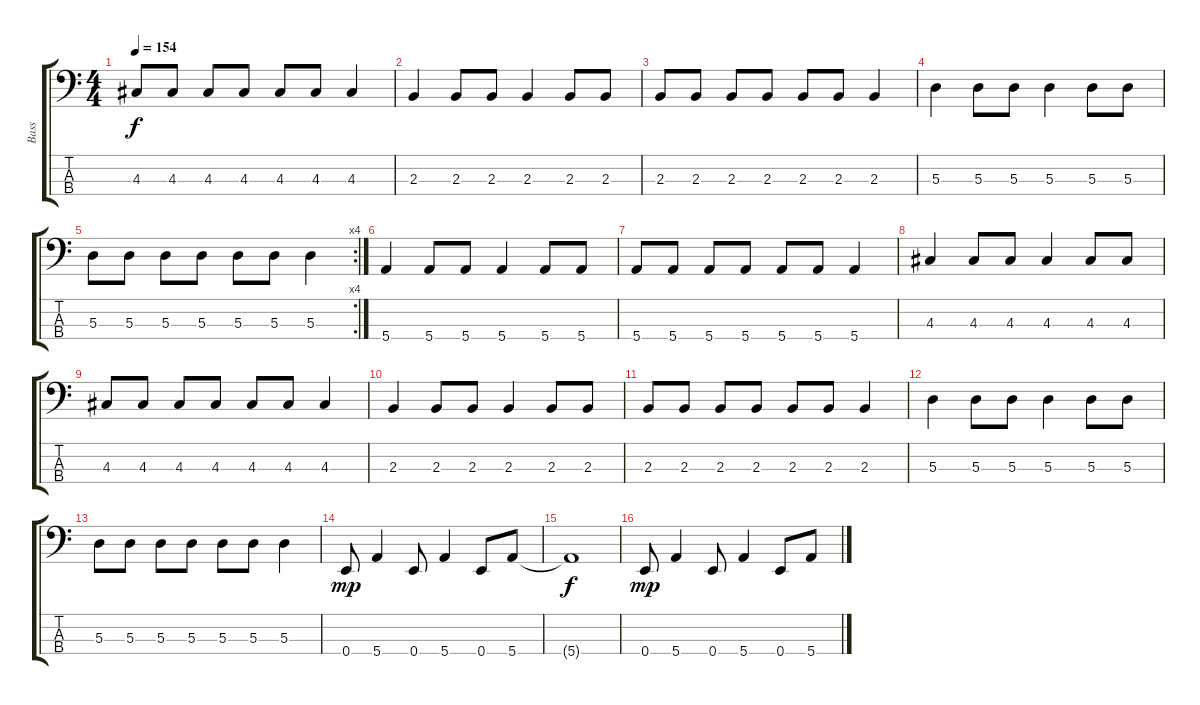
\track ("Bass" "Bass") {instrument electricbassfinger}
\staff {score tabs}
\tuning (G2 D2 A1 E1) {hide}
\ts (4 4)
\tempo 154
\clef f4
\ks c
4.3.8{dy f} 4.3.8 4.3.8 4.3.8 4.3.8 4.3.8 4.3.4 |
2.3.4 2.3.8 2.3.8 2.3.4 2.3.8 2.3.8 |
2.3.8 2.3.8 2.3.8 2.3.8 2.3.8 2.3.8 2.3.4 |
5.3.4 5.3.8 5.3.8 5.3.4 5.3.8 5.3.8 |
\rc 4
5.3.8 5.3.8 5.3.8 5.3.8 5.3.8 5.3.8 5.3.4 |
5.4.4 5.4.8 5.4.8 5.4.4 5.4.8 5.4.8 |
5.4.8 5.4.8 5.4.8 5.4.8 5.4.8 5.4.8 5.4.4 |
4.3.4 4.3.8 4.3.8 4.3.4 4.3.8 4.3.8 |
4.3.8 4.3.8 4.3.8 4.3.8 4.3.8 4.3.8 4.3.4 |
2.3.4 2.3.8 2.3.8 2.3.4 2.3.8 2.3.8 |
2.3.8 2.3.8 2.3.8 2.3.8 2.3.8 2.3.8 2.3.4 |
5.3.4 5.3.8 5.3.8 5.3.4 5.3.8 5.3.8 |
5.3.8 5.3.8 5.3.8 5.3.8 5.3.8 5.3.8 5.3.4 |
0.4.8{dy mp} 5.4.4 0.4.8 5.4.4 0.4.8 5.4.8 |
5.4{t}.1{dy f} |
0.4.8{dy mp} 5.4.4 0.4.8 5.4.4 0.4.8 5.4.8
